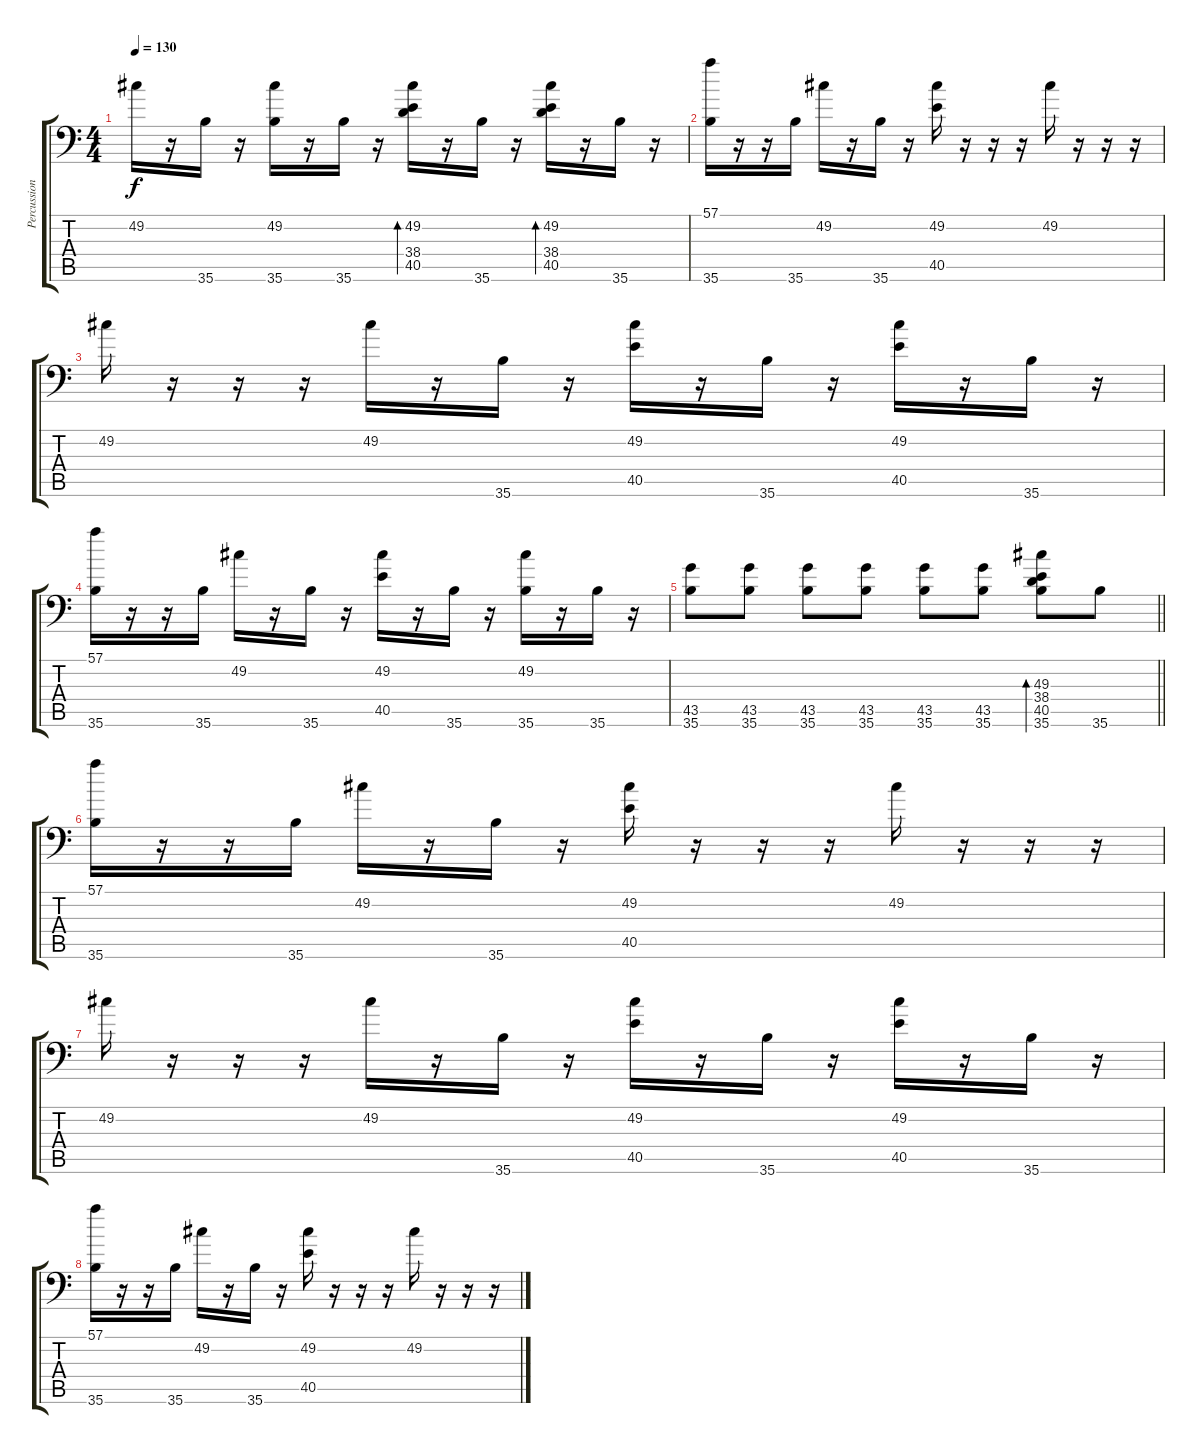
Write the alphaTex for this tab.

\track ("Percussion" "Percussion") {instrument acousticgrandpiano}
\staff {score tabs}
\tuning (C-1 C-1 C-1 C-1 C-1 C-1) {hide}
\ts (4 4)
\tempo 130
\clef f4
\ks c
49.2.16{dy f} r.16 35.6.16 r.16 (49.2 35.6).16 r.16 35.6.16 r.16 (49.2 38.4 40.5).16{bd 120} r.16 35.6.16 r.16 (49.2 38.4 40.5).16{bd 120} r.16 35.6.16 r.16 |
(57.1 35.6).16 r.16 r.16 35.6.16 49.2.16 r.16 35.6.16 r.16 (49.2 40.5).16 r.16 r.16 r.16 49.2.16 r.16 r.16 r.16 |
49.2.16 r.16 r.16 r.16 49.2.16 r.16 35.6.16 r.16 (49.2 40.5).16 r.16 35.6.16 r.16 (49.2 40.5).16 r.16 35.6.16 r.16 |
(57.1 35.6).16 r.16 r.16 35.6.16 49.2.16 r.16 35.6.16 r.16 (49.2 40.5).16 r.16 35.6.16 r.16 (49.2 35.6).16 r.16 35.6.16 r.16 |
\barLineRight lightlight
(43.5 35.6).8 (43.5 35.6).8 (43.5 35.6).8 (43.5 35.6).8 (43.5 35.6).8 (43.5 35.6).8 (49.3 38.4 40.5 35.6).8{bd 120} 35.6.8 |
\section ("" "")
(57.1 35.6).16 r.16 r.16 35.6.16 49.2.16 r.16 35.6.16 r.16 (49.2 40.5).16 r.16 r.16 r.16 49.2.16 r.16 r.16 r.16 |
49.2.16 r.16 r.16 r.16 49.2.16 r.16 35.6.16 r.16 (49.2 40.5).16 r.16 35.6.16 r.16 (49.2 40.5).16 r.16 35.6.16 r.16 |
(57.1 35.6).16 r.16 r.16 35.6.16 49.2.16 r.16 35.6.16 r.16 (49.2 40.5).16 r.16 r.16 r.16 49.2.16 r.16 r.16 r.16
